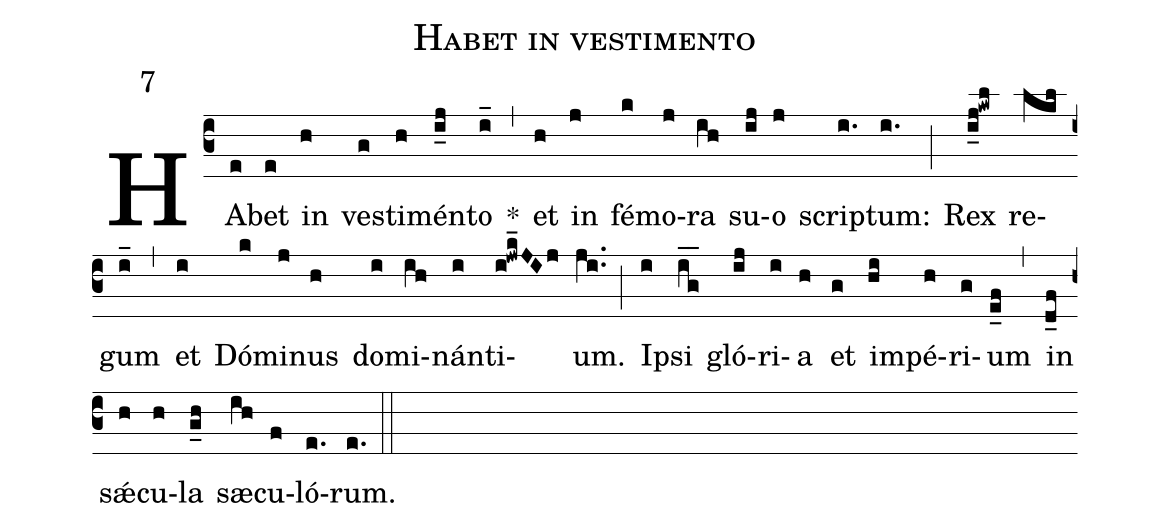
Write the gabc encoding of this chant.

name: Habet in vestimento;
mode: 7;
%%
(c3)
HA(e)bet(e) in(h) ves(g)ti(h)mén(i_j)to(i_) *(,)
et(h) in(j) fé(k)mo(j)ra(ih) su(ij)o(j) scrip(i.)tum:(i.) (;)
Rex(i_j!kwl) re(lkl)gum(i_) (,)
et(i) Dó(k)mi(j)nus(h) do(i)mi(ih)nán(i)ti(i!jwk_JIj)um.(ji..) (;)
Ip(i)si(ig__) gló(ij)ri(i)a(h) et(g) im(hi)pé(h)ri(g)um(e_f) (,)
in(d_f) sǽ(h)cu(h)la(g_h) sæ(ih)cu(f)ló(e.)rum.(e.) (::)
